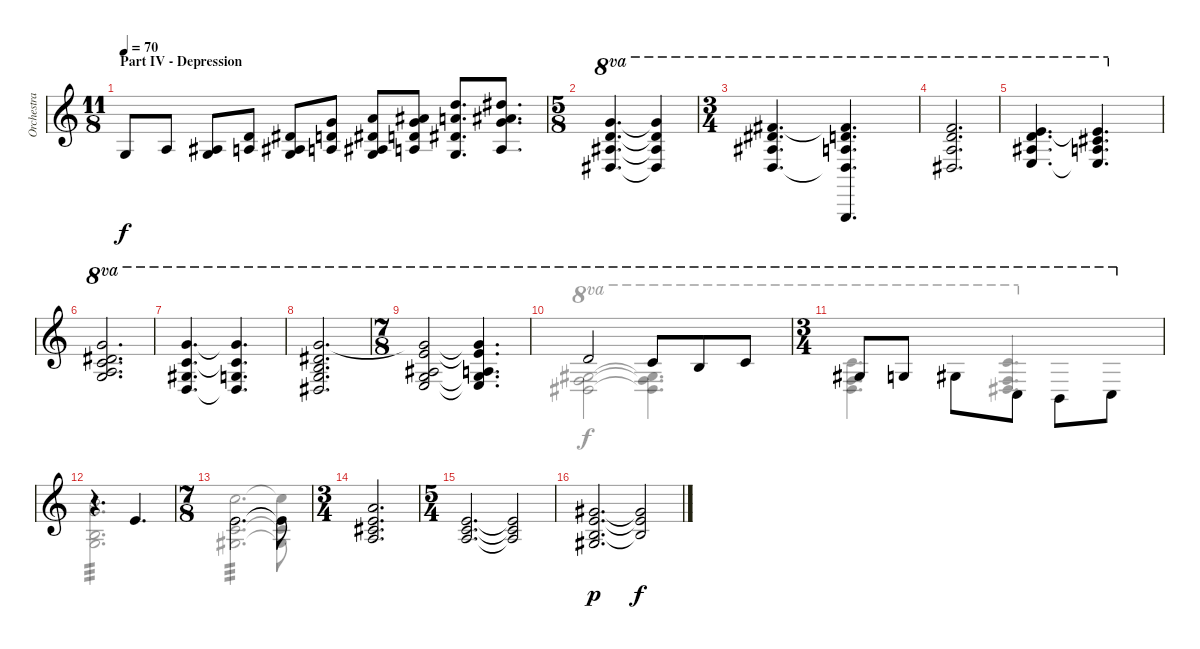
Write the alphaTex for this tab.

\track ("Orchestra" "Orchestra") {instrument brasssection}
\staff {score}
\tuning (D4 A3 F3 C3 G2 D2) {hide}
\voice
\ts (11 8)
\section ("" "Part IV - Depression")
\tempo 70
\clef g2
\ks aminor
7.4.8{dy f volume 16} 9.4.8 (5.3 7.4).8 (9.3 9.4).8 (6.2 5.3 7.4).8 (10.2 9.3 9.4).8 (7.1 6.2 5.3 7.4).8 (8.1 10.2 9.3 9.4).8 (12.1 12.2 10.3 7.4).8{d} (13.1 13.2 14.3 9.4).8{d} |
\ts (5 8)
(17.1 17.2 17.3 15.4).4{d ot 8va} (17.1{t} 17.2{t} 17.3{t} 15.4{t}).4{ot 8va} |
\ts (3 4)
(16.1 18.2 17.3 14.4).4{d ot 8va} (16.1{t} 17.2 16.3 14.4{t} 0.5).4{d ot 8va} |
(15.1 17.2 16.3 15.4).2{d ot 8va} |
(14.1 17.2 17.3 16.4).4{d ot 8va} (14.1{t} 16.2 16.3 16.4{t}).4{d ot 8va} |
(17.1 18.2 19.3 21.4 24.5).2{d ot 8va} |
(17.1 19.3 20.4 19.5).4{d ot 8va} (17.1{t} 19.3{t} 19.4 19.5{t}).4{d ot 8va} |
(17.1 18.2 18.3 19.4 20.5).2{d ot 8va} |
\ts (7 8)
(17.1{t} 19.2 17.3 19.4 21.5).2{ot 8va} (17.1{t} 19.2{t} 16.3 19.4{t} 21.5{t}).4{d ot 8va} |
17.2.2{ot 8va} 15.2.8{ot 8va} 14.2.8{ot 8va} 15.2.8{ot 8va} |
\ts (3 4)
15.3.8{ot 8va beam Up} 14.3.8{ot 8va beam Up} 15.3.8{ot 8va beam Down} 17.5.8{ot 8va beam Down} 16.5.8{ot 8va beam Down} 17.5.8{ot 8va beam Down} |
r.4{d} 16.4.4{d beam Up} |
\ts (7 8)
16.4.2{d beam Down} 16.4{t}.8{beam Down} |
\ts (3 4)
(16.3 16.4 18.5 19.6).2{d} |
\ts (5 4)
(16.4 17.5 19.6).2{d volume 4} (16.4{t} 17.5{t} 19.6{t}).2 |
(15.3 16.4 16.5 18.6).2{d dy p} (15.3{t} 16.4{t} 16.5{t}).2{dy f}
\voice
\clef g2
\ottava regular
\simile none
\ks aminor
|
|
|
|
|
|
|
|
|
(15.3 17.4 20.5).2{ot 8va dy f} (15.3{t} 17.4{t} 20.5{t}).4{d ot 8va} |
(15.2 17.4 19.5).4{d ot 8va beam Down} (15.2 12.3 15.4).4{d ot 8va beam Up} |
(18.3 19.4 16.5 17.6).2{d tp 3} |
(19.3 17.5 18.6).2{d tp 3 beam Down} (19.3{t} 17.5{t} 18.6{t}).8{beam Down} |
|
|
